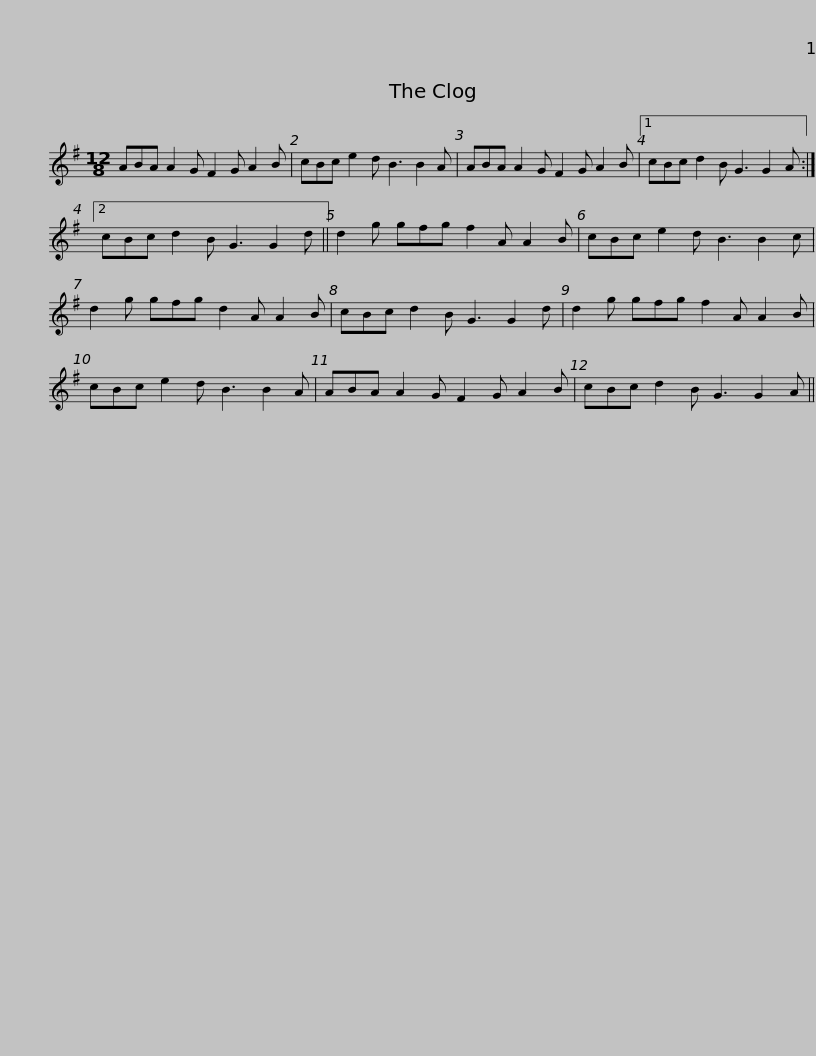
X:1
L:1/8
M:12/8
I:linebreak $
K:G
V:1 treble
V:1
 ABA A2 G F2 G A2 B | cBc e2 d B3 B2 A | ABA A2 G F2 G A2 B |1 cBc d2 B G3 G2 A :|2$ cBc d2 B G3 G2 d || %5
 d2 g gfg f2 A A2 B | cBc e2 d B3 B2 c | d2 g gfg d2 A A2 B |$ cBc d2 B G3 G2 d | d2 g gfg f2 A A2 B | %10
 cBc e2 d B3 B2 A | ABA A2 G F2 G A2 B |$ cBc d2 B G3 G2 A || %13
